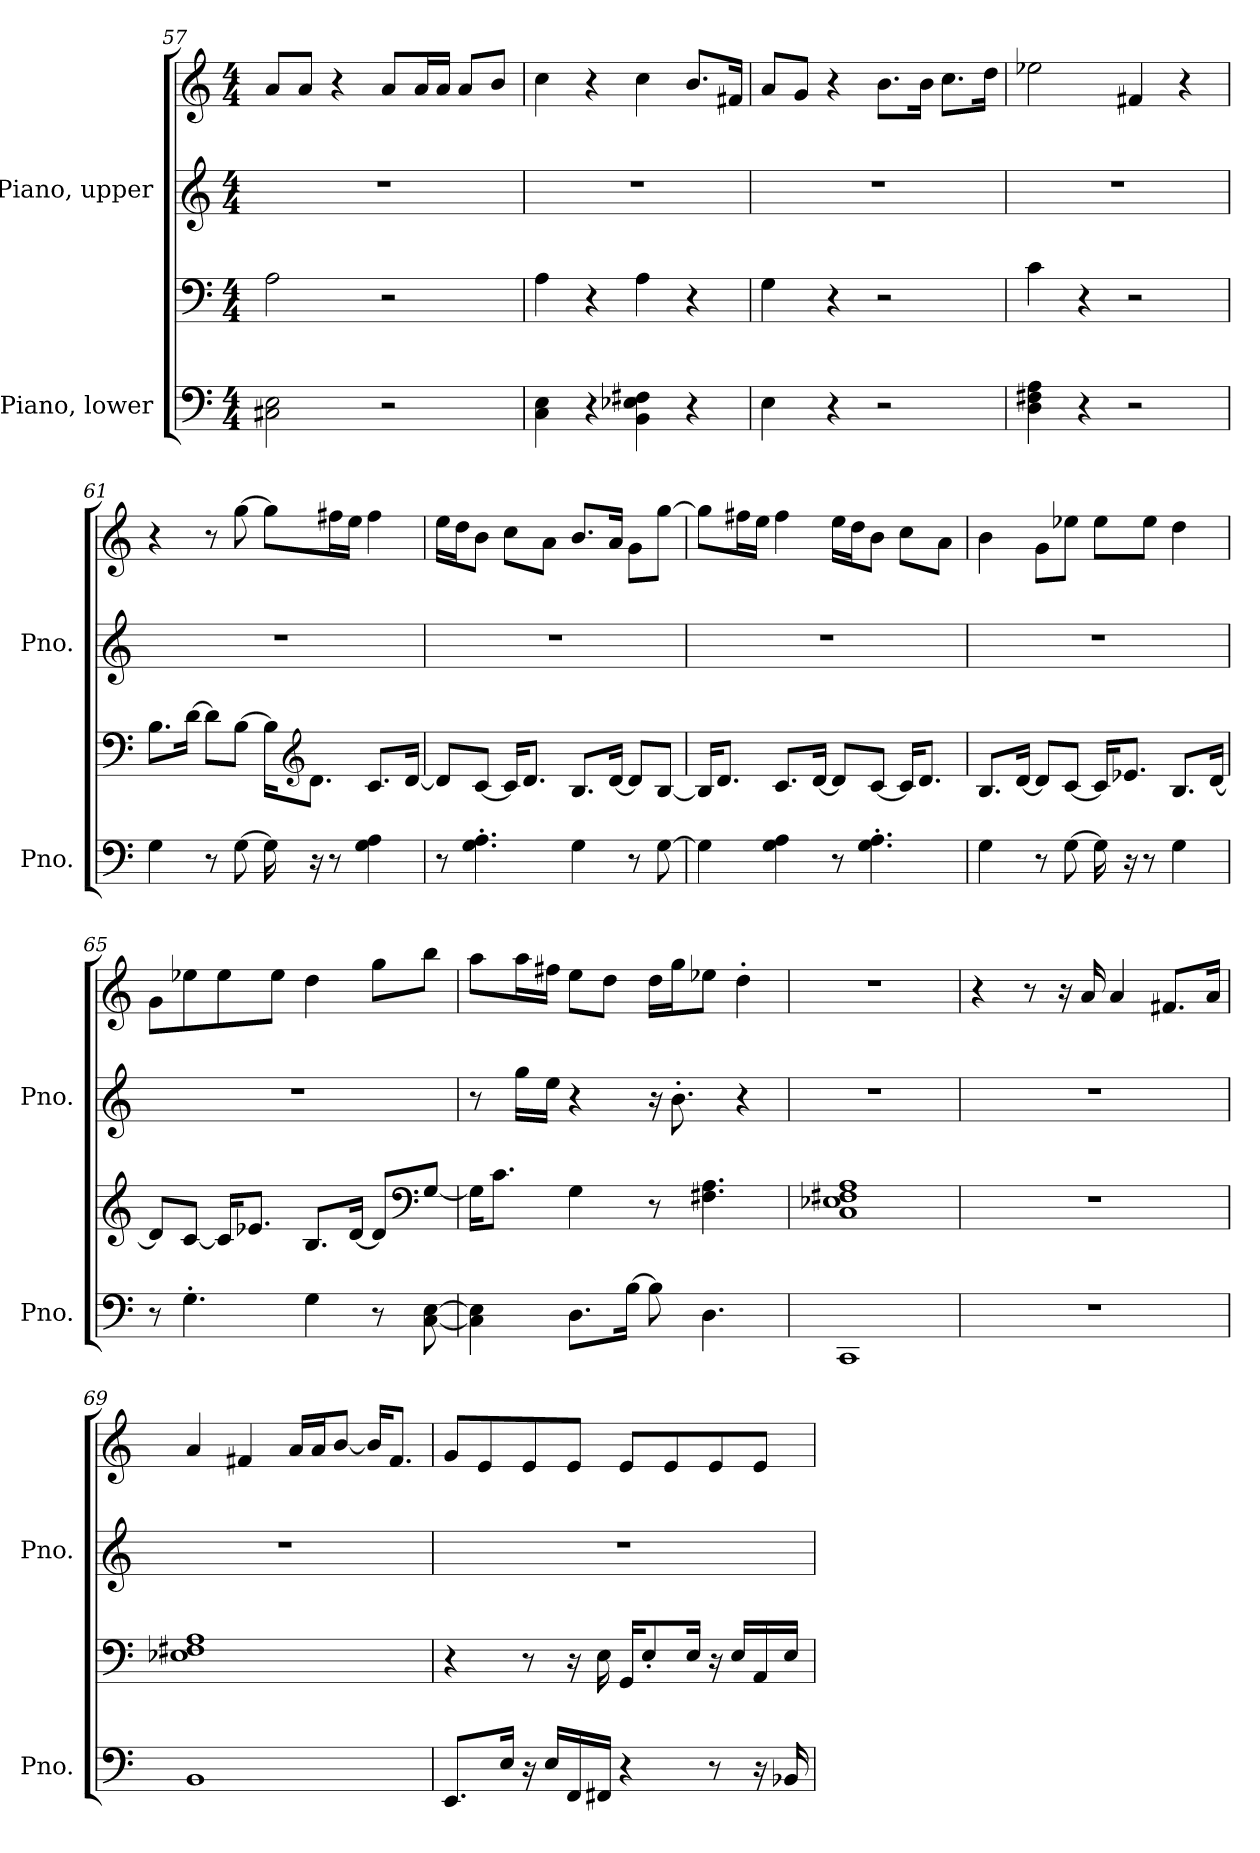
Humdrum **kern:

**kern	**kern	**kern	**kern
*part2	*part2	*part1	*part1
*staff4	*staff3	*staff2	*staff1
*I"Piano, lower	*	*I"Piano, upper	*
*I'Pno.	*	*I'Pno.	*
*clefF4	*clefF4	*clefG2	*clefG2
*k[]	*k[]	*k[]	*k[]
*M4/4	*M4/4	*M4/4	*M4/4
=57	=57	=57	=57
2C#X\ 2E\	2A\	1r	8a/L
.	.	.	8a/J
.	.	.	4r
2r	2r	.	8a/L
.	.	.	16a/L
.	.	.	16a/JJ
.	.	.	8a/L
.	.	.	8b/J
!!LO:LB:g=z
=58	=58	=58	=58
4C\ 4E\	4A\	1r	4cc\
4r	4r	.	4r
4BB\ 4E-X\ 4F#X\	4A\	.	4cc\
4r	4r	.	8.b/L
.	.	.	16f#X/Jk
=59	=59	=59	=59
4E\	4G\	1r	8a/L
.	.	.	8g/J
4r	4r	.	4r
2r	2r	.	8.b\L
.	.	.	16b\Jk
.	.	.	8.cc\L
.	.	.	16dd\Jk
=60	=60	=60	=60
4D\ 4F#X\ 4A\	4c\	1r	2ee-X\
4r	4r	.	.
2r	2r	.	4f#X/
.	.	.	4r
=61	=61	=61	=61
4G\	8.B\L	1r	4r
.	[16d\Jk	.	.
8r	8d\L]	.	8r
[8G\	[8B\J	.	[8gg\
16G\]	16B\KL]	.	8gg\L]
*	*clefG2	*	*
16r	8.d\J	.	.
8r	.	.	16ff#X\L
.	.	.	16ee\JJ
4G\ 4A\	8.c/L	.	4ff#\
.	[16d/Jk	.	.
!!LO:PB:g=z
=62	=62	=62	=62
8r	8d/L]	1r	16ee\LL
.	.	.	16dd\J
4.G\' 4.A\'	[8c/J	.	8b\J
.	16c/KL]	.	8cc\L
.	8.d/J	.	.
.	.	.	8a\J
4G\	8.B/L	.	8.b/L
.	[16d/Jk	.	16a/Jk
8r	8d/L]	.	8g\L
[8G\	[8B/J	.	[8gg\J
=63	=63	=63	=63
4G\]	16B/KL]	1r	8gg\L]
.	8.d/J	.	.
.	.	.	16ff#X\L
.	.	.	16ee\JJ
4G\ 4A\	8.c/L	.	4ff#\
.	[16d/Jk	.	.
8r	8d/L]	.	16ee\LL
.	.	.	16dd\J
4.G\' 4.A\'	[8c/J	.	8b\J
.	16c/KL]	.	8cc\L
.	8.d/J	.	.
.	.	.	8a\J
=64	=64	=64	=64
4G\	8.B/L	1r	4b\
.	[16d/Jk	.	.
8r	8d/L]	.	8g\L
[8G\	[8c/J	.	8ee-X\J
16G\]	16c/KL]	.	8ee-\L
16r	8.e-X/J	.	.
8r	.	.	8ee-\J
4G\	8.B/L	.	4dd\
.	[16d/Jk	.	.
!!LO:LB:g=z
=65	=65	=65	=65
8r	8d/L]	1r	8g\L
4.G'\	[8c/J	.	8ee-X\
.	16c/KL]	.	8ee-\
.	8.e-X/J	.	.
.	.	.	8ee-\J
4G\	8.B/L	.	4dd\
.	[16d/Jk	.	.
8r	8d/L]	.	8gg\L
*	*clefF4	*	*
[8C\ [8E\	[8G/J	.	8bb\J
=66	=66	=66	=66
4C\] 4E\]	16G\KL]	8r	8aa\L
.	8.c\J	.	.
.	.	16gg\LL	16aa\L
.	.	16ee\JJ	16ff#X\JJ
8.D\L	4G\	4r	8ee\L
.	.	.	8dd\J
[16B\Jk	.	.	.
8B\]	8r	16r	16dd\LL
.	.	8.b'\	16gg\J
4.D\	4.F#X\ 4.A\	.	8ee-X\J
.	.	4r	4dd'\
=67	=67	=67	=67
1CC	1C 1E-X 1F#X 1A	1r	1r
=68	=68	=68	=68
1r	1r	1r	4r
.	.	.	8r
.	.	.	16r
.	.	.	16a/
.	.	.	4a/
.	.	.	8.f#X/L
.	.	.	16a/Jk
!!LO:LB:g=z
=69	=69	=69	=69
1BB	1E-X 1F#X 1A	1r	4a/
.	.	.	4f#X/
.	.	.	16a/LL
.	.	.	16a/J
.	.	.	[8b/J
.	.	.	16b/KL]
.	.	.	8.f#/J
=70	=70	=70	=70
8.EE/L	4r	1r	8g/L
.	.	.	8e/
16E/Jk	.	.	.
16r	8r	.	8e/
16E/LL	.	.	.
16FF/	16r	.	8e/J
16FF#X/JJ	16E\	.	.
4r	16GG/KL	.	8e/L
.	8E'/	.	.
.	.	.	8e/
.	16E/Jk	.	.
8r	16r	.	8e/
.	16E/LL	.	.
16r	16AA/	.	8e/J
16BB-X/	16E/JJ	.	.
=	=	=	=
*-	*-	*-	*-
